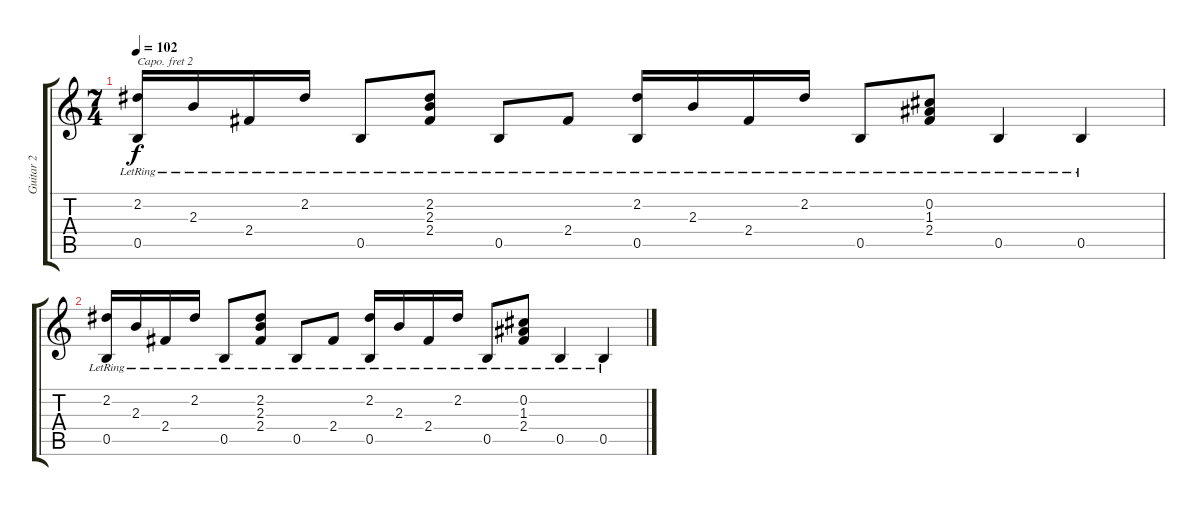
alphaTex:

\track ("Guitar 2" "Guitar 2") {instrument acousticguitarsteel}
\staff {score tabs}
\capo 2
\tuning (E4 B3 G3 D3 A2 E2) {hide}
\ts (7 4)
\tempo 102
\clef g2
\ks c
(2.2{lr} 0.5{lr}).16{dy f volume 2} 2.3{lr}.16 2.4{lr}.16 2.2{lr}.16 0.5{lr}.8 (2.2{lr} 2.3{lr} 2.4{lr}).8 0.5{lr}.8 2.4{lr}.8 (2.2{lr} 0.5{lr}).16 2.3{lr}.16 2.4{lr}.16 2.2{lr}.16 0.5{lr}.8 (0.2{lr} 1.3{lr} 2.4{lr}).8 0.5{lr}.4 0.5{lr}.4 |
(2.2{lr} 0.5{lr}).16{volume 0} 2.3{lr}.16 2.4{lr}.16 2.2{lr}.16 0.5{lr}.8 (2.2{lr} 2.3{lr} 2.4{lr}).8 0.5{lr}.8 2.4{lr}.8 (2.2{lr} 0.5{lr}).16 2.3{lr}.16 2.4{lr}.16 2.2{lr}.16 0.5{lr}.8 (0.2{lr} 1.3{lr} 2.4{lr}).8 0.5{lr}.4 0.5{lr}.4
